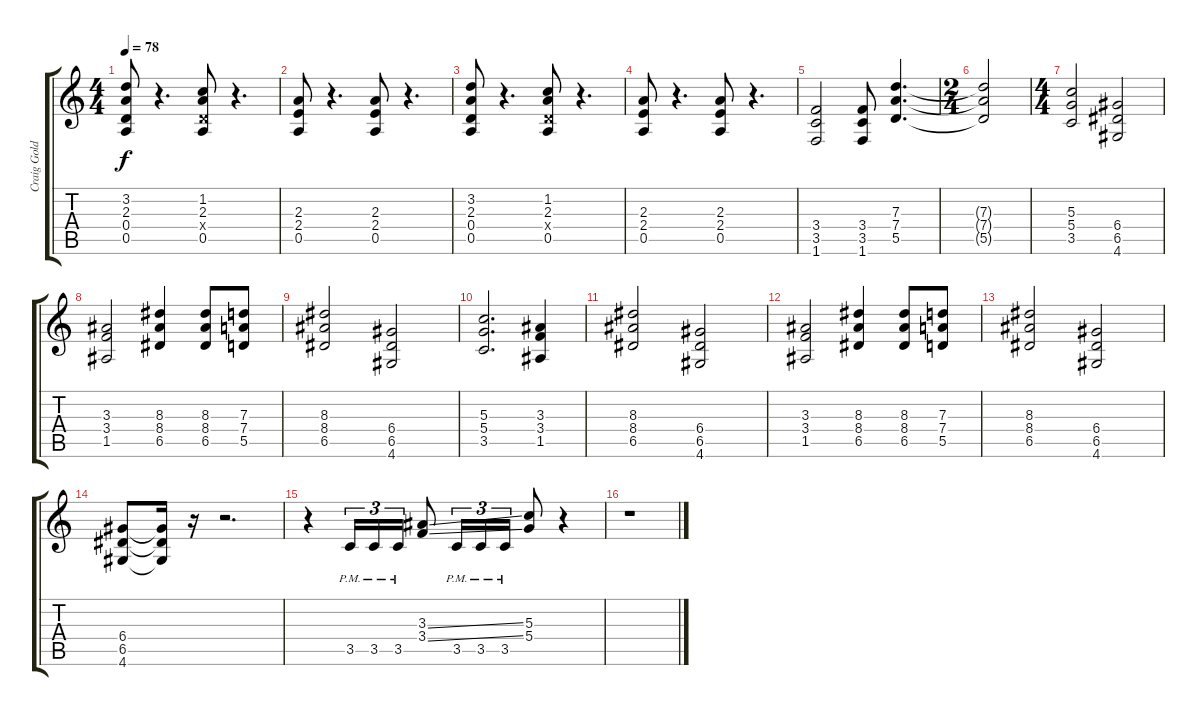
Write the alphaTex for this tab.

\track ("Craig Goldy" "Craig Gold") {instrument distortionguitar}
\staff {score tabs}
\tuning (E4 B3 G3 D3 A2 E2) {hide}
\ts (4 4)
\tempo 78
\clef g2
\ks c
(3.2 2.3 0.4 0.5).8{dy f} r.4{d} (1.2 2.3 0.4{x} 0.5).8 r.4{d} |
(2.3 2.4 0.5).8 r.4{d} (2.3 2.4 0.5).8 r.4{d} |
(3.2 2.3 0.4 0.5).8 r.4{d} (1.2 2.3 0.4{x} 0.5).8 r.4{d} |
(2.3 2.4 0.5).8 r.4{d} (2.3 2.4 0.5).8 r.4{d} |
(3.4 3.5 1.6).2 (3.4 3.5 1.6).8 (7.3 7.4 5.5).4{d} |
\ts (2 4)
(7.3{t} 7.4{t} 5.5{t}).2 |
\ts (4 4)
(5.3 5.4 3.5).2 (6.4 6.5 4.6).2 |
(3.3 3.4 1.5).2 (8.3 8.4 6.5).4 (8.3 8.4 6.5).8 (7.3 7.4 5.5).8 |
(8.3 8.4 6.5).2 (6.4 6.5 4.6).2 |
(5.3 5.4 3.5).2{d} (3.3 3.4 1.5).4 |
(8.3 8.4 6.5).2 (6.4 6.5 4.6).2 |
(3.3 3.4 1.5).2 (8.3 8.4 6.5).4 (8.3 8.4 6.5).8 (7.3 7.4 5.5).8 |
(8.3 8.4 6.5).2 (6.4 6.5 4.6).2 |
(6.4 6.5 4.6).8 (6.4{t} 6.5{t} 4.6{t}).16 r.16 r.2{d} |
r.4 3.5{pm}.16{tu (3 2)} 3.5{pm}.16{tu (3 2)} 3.5{pm}.16{tu (3 2)} (3.3{ss} 3.4{ss}).8 3.5{pm}.16{tu (3 2)} 3.5{pm}.16{tu (3 2)} 3.5{pm}.16{tu (3 2)} (5.3 5.4).8 r.4 |
r.1
